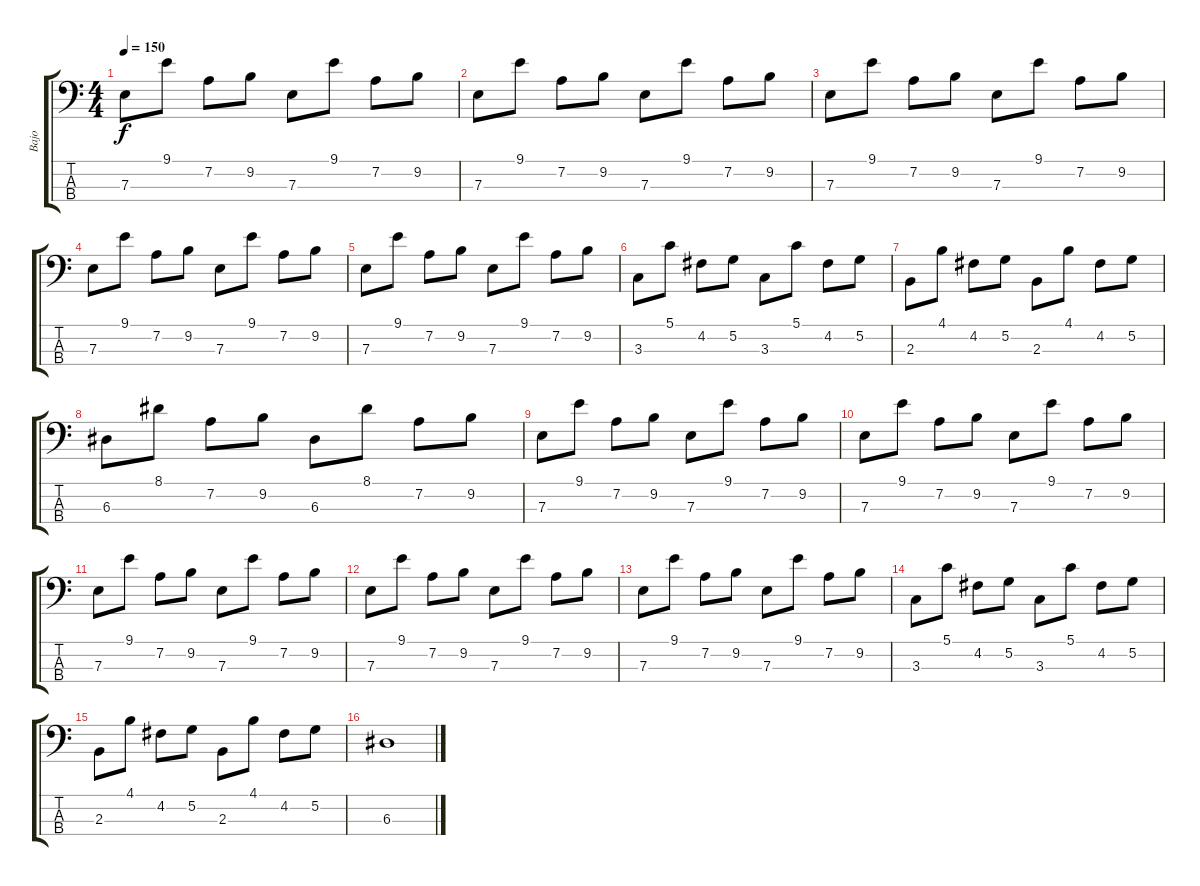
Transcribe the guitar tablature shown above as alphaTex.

\track ("Bajo" "Bajo") {instrument fretlessbass}
\staff {score tabs}
\tuning (G2 D2 A1 D1) {hide}
\ts (4 4)
\tempo 150
\clef f4
\ks c
7.3.8{dy f} 9.1.8 7.2.8 9.2.8 7.3.8 9.1.8 7.2.8 9.2.8 |
7.3.8 9.1.8 7.2.8 9.2.8 7.3.8 9.1.8 7.2.8 9.2.8 |
7.3.8 9.1.8 7.2.8 9.2.8 7.3.8 9.1.8 7.2.8 9.2.8 |
7.3.8 9.1.8 7.2.8 9.2.8 7.3.8 9.1.8 7.2.8 9.2.8 |
7.3.8 9.1.8 7.2.8 9.2.8 7.3.8 9.1.8 7.2.8 9.2.8 |
3.3.8 5.1.8 4.2.8 5.2.8 3.3.8 5.1.8 4.2.8 5.2.8 |
2.3.8 4.1.8 4.2.8 5.2.8 2.3.8 4.1.8 4.2.8 5.2.8 |
6.3.8 8.1.8 7.2.8 9.2.8 6.3.8 8.1.8 7.2.8 9.2.8 |
7.3.8 9.1.8 7.2.8 9.2.8 7.3.8 9.1.8 7.2.8 9.2.8 |
7.3.8 9.1.8 7.2.8 9.2.8 7.3.8 9.1.8 7.2.8 9.2.8 |
7.3.8 9.1.8 7.2.8 9.2.8 7.3.8 9.1.8 7.2.8 9.2.8 |
7.3.8 9.1.8 7.2.8 9.2.8 7.3.8 9.1.8 7.2.8 9.2.8 |
7.3.8 9.1.8 7.2.8 9.2.8 7.3.8 9.1.8 7.2.8 9.2.8 |
3.3.8 5.1.8 4.2.8 5.2.8 3.3.8 5.1.8 4.2.8 5.2.8 |
2.3.8 4.1.8 4.2.8 5.2.8 2.3.8 4.1.8 4.2.8 5.2.8 |
6.3.1
